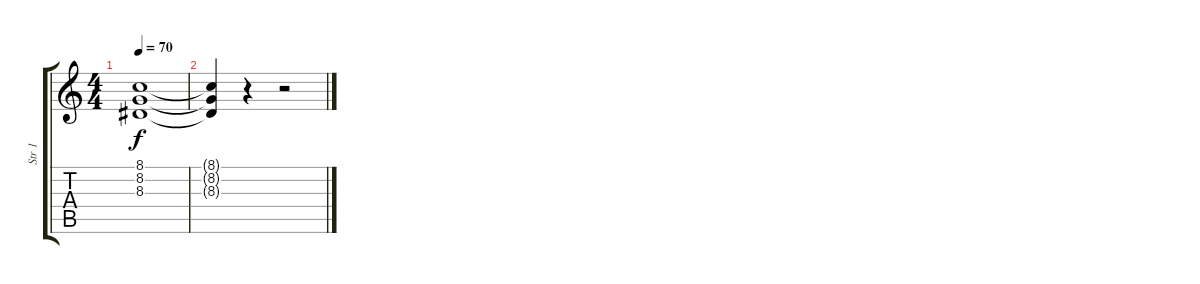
\track ("Str 1" "Str 1") {instrument stringensemble2}
\staff {score tabs}
\tuning (E4 B3 G3 D3 A2 E2) {hide}
\ts (4 4)
\tempo 70
\clef g2
\ks c
(8.1{t} 8.2{t} 8.3{t}).1{dy f} |
(8.1{t} 8.2{t} 8.3{t}).4 r.4 r.2
